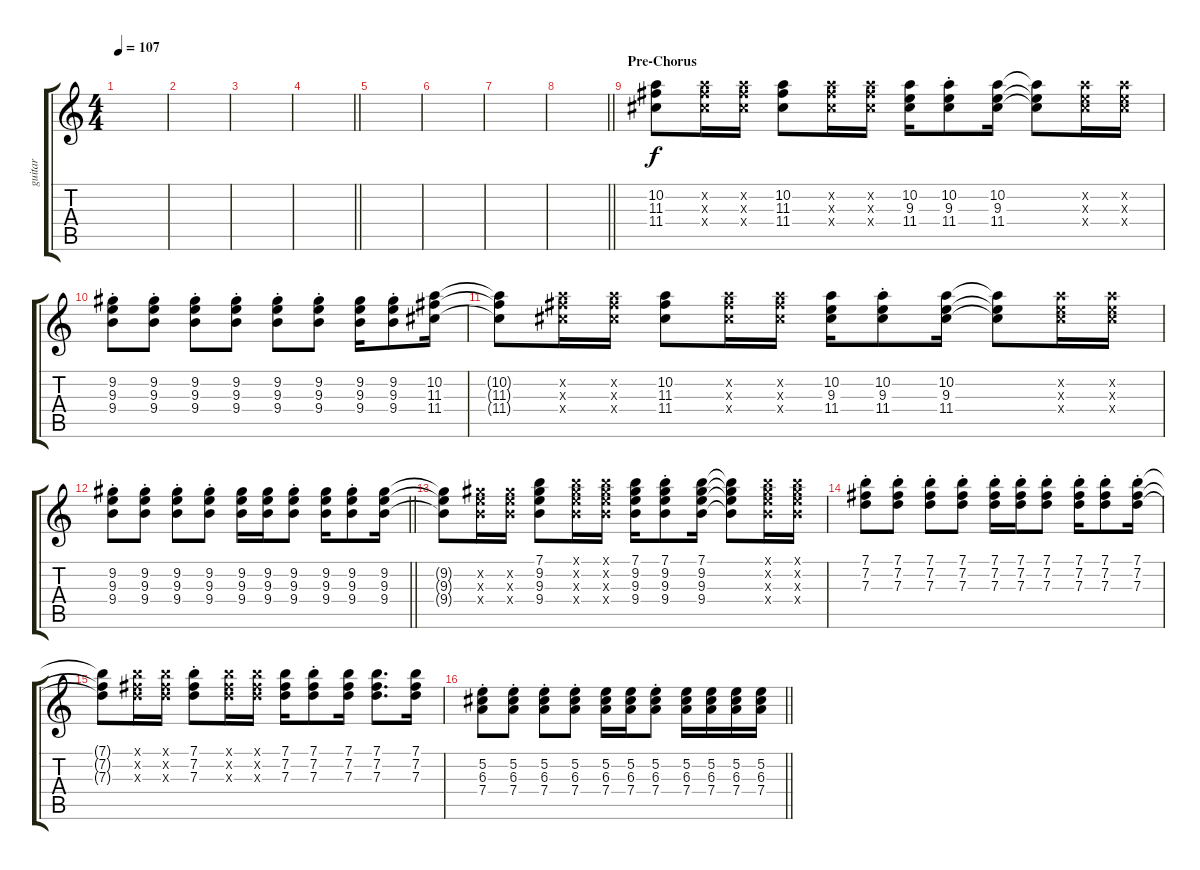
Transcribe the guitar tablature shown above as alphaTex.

\track ("guitar" "guitar") {instrument electricguitarclean}
\staff {score tabs}
\tuning (E4 B3 G3 D3 A2 E2) {hide}
\ts (4 4)
\tempo 107
\clef g2
\ks c
|
|
|
\barLineRight lightlight
|
|
|
|
\barLineRight lightlight
|
\section ("" "Pre-Chorus")
(10.2 11.3 11.4).8 (10.2{x} 11.3{x} 11.4{x}).16 (10.2{x} 11.3{x} 11.4{x}).16 (10.2 11.3 11.4).8 (10.2{x} 11.3{x} 11.4{x}).16 (10.2{x} 11.3{x} 11.4{x}).16 (10.2 9.3 11.4).16 (10.2{st} 9.3{st} 11.4{st}).8 (10.2 9.3 11.4).16 (10.2{t} 9.3{t} 11.4{t}).8 (10.2{x} 9.3{x} 11.4{x}).16 (10.2{x} 9.3{x} 11.4{x}).16 |
(9.2{st} 9.3{st} 9.4{st}).8 (9.2{st} 9.3{st} 9.4{st}).8 (9.2{st} 9.3{st} 9.4{st}).8 (9.2{st} 9.3{st} 9.4{st}).8 (9.2{st} 9.3{st} 9.4{st}).8 (9.2{st} 9.3{st} 9.4{st}).8 (9.2 9.3 9.4).16 (9.2{st} 9.3{st} 9.4{st}).8 (10.2 11.3 11.4).16 |
(10.2{t} 11.3{t} 11.4{t}).8 (10.2{x} 11.3{x} 11.4{x}).16 (10.2{x} 11.3{x} 11.4{x}).16 (10.2 11.3 11.4).8 (10.2{x} 11.3{x} 11.4{x}).16 (10.2{x} 11.3{x} 11.4{x}).16 (10.2 9.3 11.4).16 (10.2{st} 9.3{st} 11.4{st}).8 (10.2 9.3 11.4).16 (10.2{t} 9.3{t} 11.4{t}).8 (10.2{x} 9.3{x} 11.4{x}).16 (10.2{x} 9.3{x} 11.4{x}).16 |
\barLineRight lightlight
(9.2{st} 9.3{st} 9.4{st}).8 (9.2{st} 9.3{st} 9.4{st}).8 (9.2{st} 9.3{st} 9.4{st}).8 (9.2{st} 9.3{st} 9.4{st}).8 (9.2 9.3 9.4).16 (9.2 9.3 9.4).16 (9.2{st} 9.3{st} 9.4{st}).8 (9.2 9.3 9.4).16 (9.2{st} 9.3{st} 9.4{st}).8 (9.2 9.3 9.4).16 |
(9.2{t} 9.3{t} 9.4{t}).8 (9.2{x} 9.3{x} 9.4{x}).16 (9.2{x} 9.3{x} 9.4{x}).16 (7.1 9.2 9.3 9.4).8 (7.1{x} 9.2{x} 9.3{x} 9.4{x}).16 (7.1{x} 9.2{x} 9.3{x} 9.4{x}).16 (7.1 9.2 9.3 9.4).16 (7.1{st} 9.2{st} 9.3{st} 9.4{st}).8 (7.1 9.2 9.3 9.4).16 (7.1{t} 9.2{t} 9.3{t} 9.4{t}).8 (7.1{x} 9.2{x} 9.3{x} 9.4{x}).16 (7.1{x} 9.2{x} 9.3{x} 9.4{x}).16 |
(7.1{st} 7.2{st} 7.3{st}).8 (7.1{st} 7.2{st} 7.3{st}).8 (7.1{st} 7.2{st} 7.3{st}).8 (7.1{st} 7.2{st} 7.3{st}).8 (7.1{st} 7.2 7.3).16 (7.1{st} 7.2 7.3).16 (7.1{st} 7.2{st} 7.3{st}).8 (7.1{st} 7.2 7.3).16 (7.1{st} 7.2 7.3).8 (7.1{st} 7.2 7.3).16 |
(7.1{t} 7.2{t} 7.3{t}).8 (7.1{x} 7.2{x} 7.3{x}).16 (7.1{x} 7.2{x} 7.3{x}).16 (7.1{st} 7.2{st} 7.3{st}).8 (7.1{x} 7.2{x} 7.3{x}).16 (7.1{x} 7.2{x} 7.3{x}).16 (7.1 7.2 7.3).16 (7.1{st} 7.2{st} 7.3{st}).8 (7.1 7.2 7.3).16 (7.1 7.2 7.3).8{d} (7.1 7.2 7.3).16 |
\barLineRight lightlight
(5.2{st} 6.3{st} 7.4{st}).8 (5.2{st} 6.3{st} 7.4{st}).8 (5.2{st} 6.3{st} 7.4{st}).8 (5.2{st} 6.3{st} 7.4{st}).8 (5.2 6.3 7.4).16 (5.2 6.3 7.4).16 (5.2{st} 6.3{st} 7.4{st}).8 (5.2 6.3 7.4).16 (5.2 6.3 7.4).16 (5.2 6.3 7.4).16 (5.2 6.3 7.4).16
